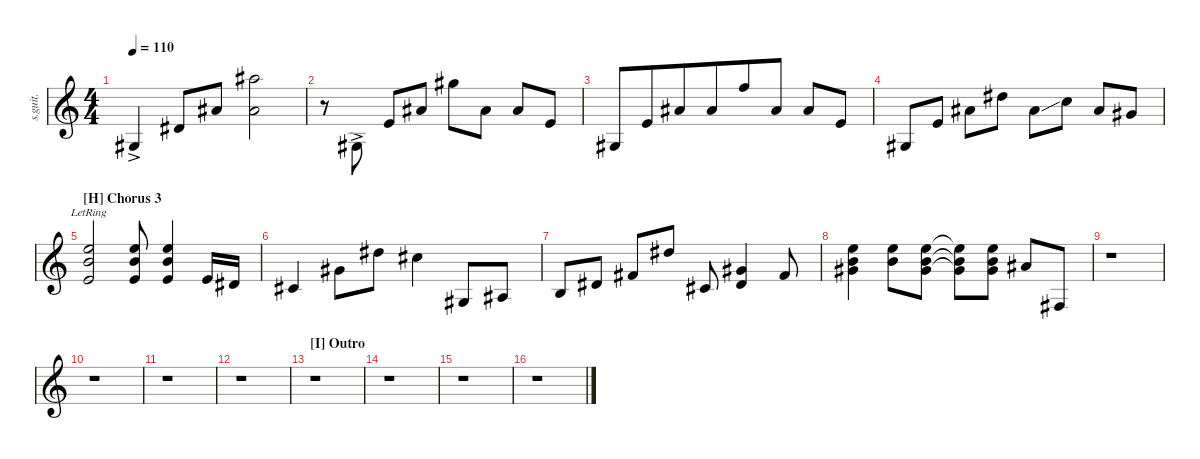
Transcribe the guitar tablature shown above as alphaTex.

\defaultSystemsLayout 4
\hideDynamics
\bracketExtendMode nobrackets
\otherSystemsTrackNameOrientation horizontal
\track ("Steel Guitar" "s.guit.") {instrument acousticguitarsteel}
\staff {score}
\tuning (Eb4 Bb3 Gb3 Db3 Ab2 Eb2)
\ts (4 4)
\tempo 110
\clef g2
\ks aminor
0.5{ac acc #}.4{dy mf beam Up} 2.4{acc #}.8{beam Up} 4.3{acc #}.8{beam Up} (7.1{acc #} 0.2{acc #}).2{beam Down} |
r.8{beam Down} 0.5{ac acc #}.8{beam Up} 3.4.8{beam Up} 4.3{acc #}.8{beam Up} 5.1{acc #}.8{beam Down} 0.2{acc #}.8{beam Down} 4.3{acc #}.8{beam Up} 3.4.8{beam Up} |
0.5{acc #}.8{beam Up beam merge} 3.4.8{beam Up beam merge} 4.3{acc #}.8{beam Up} 0.2{acc #}.8{beam Up beam merge} 2.1.8{beam Up beam merge} 0.2{acc #}.8{beam Up} 4.3{acc #}.8{beam Up} 3.4.8{beam Up} |
0.5{acc #}.8{beam Up} 3.4.8{beam Up} 4.3{acc #}.8{beam Down} 0.1{acc #}.8{beam Down} 4.3{ss acc #}.8{beam Down} 6.3.8{beam Down} 4.3{acc #}.8{beam Up} 2.3{acc #}.8{beam Up} |
\section ("H" "Chorus 3")
(8.5{lr} 10.4{lr} 10.3{lr}).2{beam Up} (8.5 10.4 10.3).8{beam Up} (8.5 10.4 10.3).4{beam Up} 8.5.16{beam Up} 7.5{acc #}.16{beam Up} |
0.4{acc #}.4{beam Up} 2.3{acc #}.8{beam Down} 0.1{acc #}.8{beam Down} 3.2{acc #}.4{beam Down} 0.5{acc #}.8{beam Up} 2.5{acc #}.8{beam Up} |
3.5.8{dy f beam Up} 2.4{acc #}.8{beam Up} 0.3{acc #}.8{beam Up} 0.1{acc #}.8{beam Up} 0.4{acc #}.8{beam Up} (2.4{acc #} 2.3{acc #}).4{beam Up} 0.3{acc #}.8{beam Up} |
(1.1 1.2 2.3{acc #}).4{beam Down} (1.1 1.2).8{beam Down} (1.1 1.2 2.3{acc #}).8{beam Down} (2.3{t acc #} 1.2{t} 1.1{t}).8{beam Down} (1.1 1.2 2.3{acc #}).8{beam Down} 0.2{acc #}.8{beam Up} 3.6{acc #}.8{beam Up} |
r.1{beam Down} |
r.1{beam Down} |
r.1{beam Down} |
r.1{beam Down} |
\section ("I" "Outro")
r.1{beam Down} |
r.1{beam Down} |
r.1{beam Down} |
r.1{beam Down}
